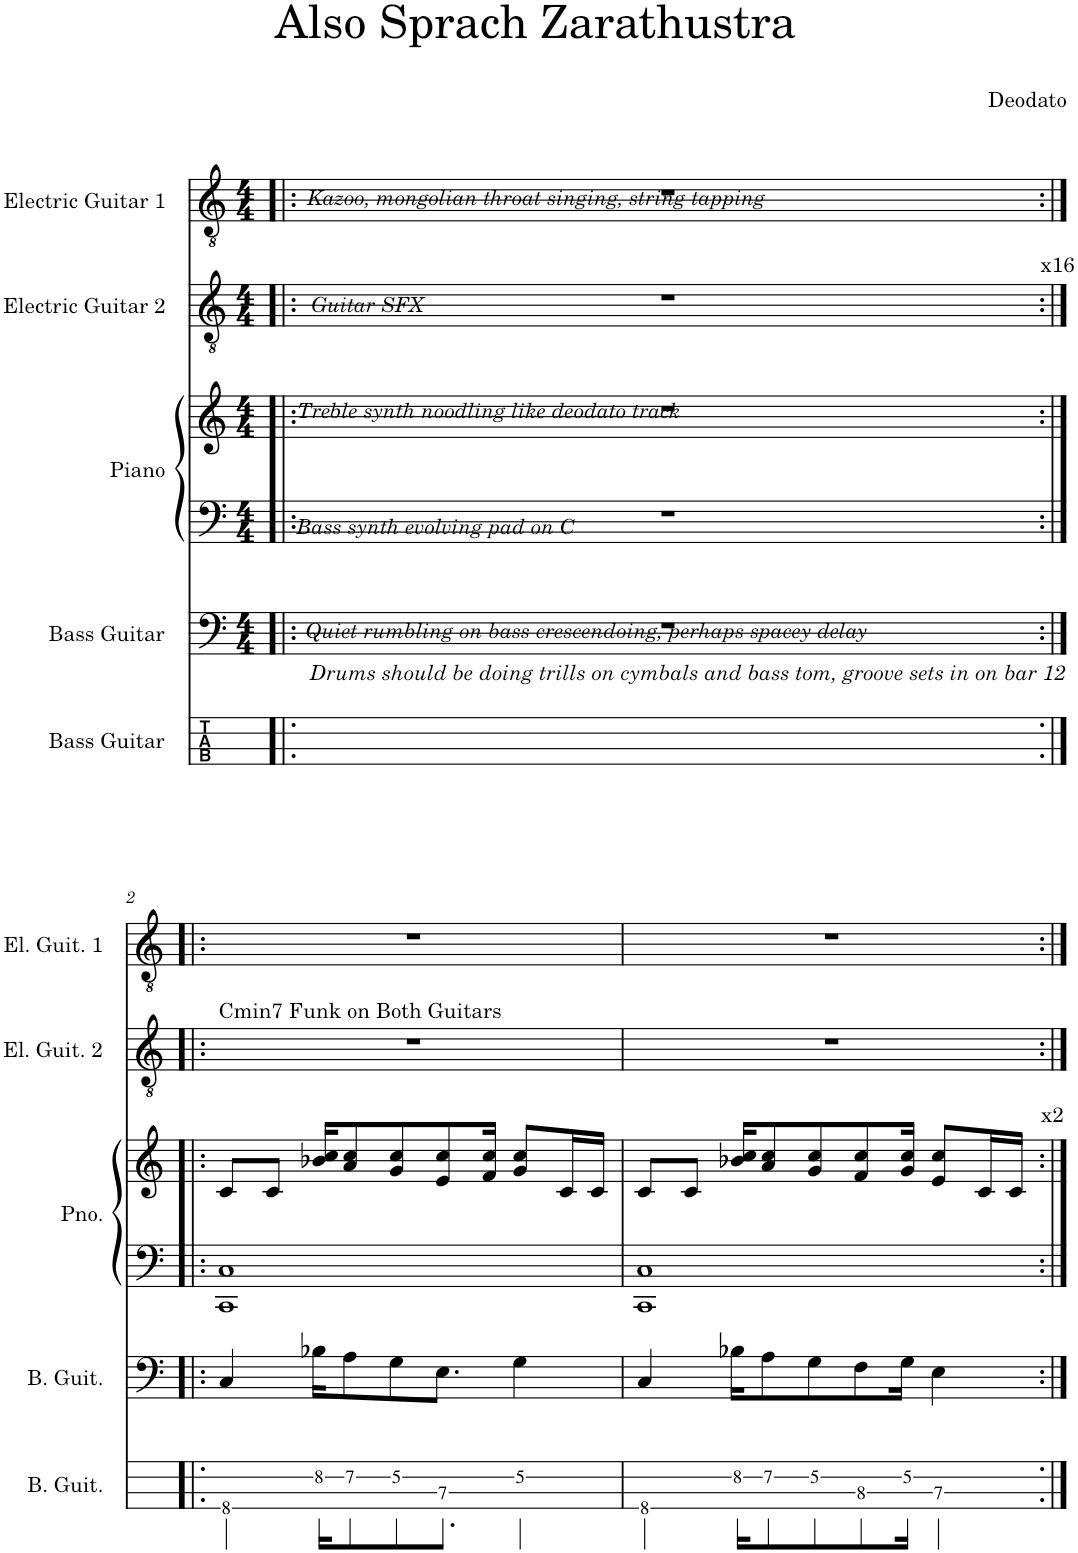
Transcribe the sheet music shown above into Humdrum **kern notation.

**kern	**kern	**kern	**kern	**kern	**kern
*part5	*part4	*part3	*part3	*part2	*part1
*staff6	*staff5	*staff4	*staff3	*staff2	*staff1
*I"Bass Guitar	*I"Bass Guitar	*I"Piano	*	*I"Electric Guitar 2	*I"Electric Guitar 1
*I'B. Guit.	*I'B. Guit.	*I'Pno.	*	*I'El. Guit. 2	*I'El. Guit. 1
*stria4	*	*	*	*	*
*	*clefF4	*clefF4	*clefG2	*clefGv2	*clefGv2
*Trd7c12	*Trd7c12	*	*	*	*
*k[]	*k[]	*k[]	*k[]	*k[]	*k[]
*M4/4	*M4/4	*M4/4	*M4/4	*M4/4	*M4/4
=1!|:	=1!|:	=1!|:	=1!|:	=1!|:	=1!|:
!	!	!	!	!	!LO:TX:b:i:t=Kazoo, mongolian throat singing, string tapping
!	!	!	!	!LO:TX:a:t=x16	!
!	!	!	!	!LO:TX:b:i:t=Guitar SFX	!
!	!	!	!LO:TX:b:i:t=Treble synth noodling like deodato track	!	!
!	!	!LO:TX:b:i:t=Bass synth evolving pad on C	!	!	!
!	!LO:TX:b:i:t=Quiet rumbling on bass crescendoing, perhaps spacey delay	!	!	!	!
!	!LO:TX:b:i:t=Drums should be doing trills on cymbals and bass tom, groove sets in on bar 12	!	!	!	!
1r	1r	1r	1r	1r	1r
!!LO:LB:g=z
=2:|!|:	=2:|!|:	=2:|!|:	=2:|!|:	=2:|!|:	=2:|!|:
!	!	!	!	!LO:TX:a:t=Cmin7 Funk on Both Guitars	!
4C\	4C/	1CC 1C	8c/L	1r	1r
.	.	.	8c/J	.	.
16B-X\KL	16B-X\KL	.	16b-X/ 16cc/KL	.	.
8A\	8A\	.	8a/ 8cc/	.	.
8G\	8G\	.	8g/ 8cc/	.	.
8.E\J	8.E\J	.	8e/ 8cc/	.	.
.	.	.	16f/ 16cc/Jk	.	.
4G\	4G\	.	8g/ 8cc/L	.	.
.	.	.	16c/L	.	.
.	.	.	16c/JJ	.	.
=3	=3	=3	=3	=3	=3
4C\	4C/	1CC 1C	8c/L	1r	1r
.	.	.	8c/J	.	.
16B-X\KL	16B-X\KL	.	16b-X/ 16cc/KL	.	.
8A\	8A\	.	8a/ 8cc/	.	.
8G\	8G\	.	8g/ 8cc/	.	.
8F\	8F\	.	8f/ 8cc/	.	.
16G\Jk	16G\Jk	.	16g/ 16cc/Jk	.	.
4E\	4E\	.	8e/ 8cc/L	.	.
.	.	.	16c/L	.	.
!	!	!	!LO:TX:a:t=x2	!	!
.	.	.	16c/JJ	.	.
=:|!	=:|!	=:|!	=:|!	=:|!	=:|!
*-	*-	*-	*-	*-	*-
